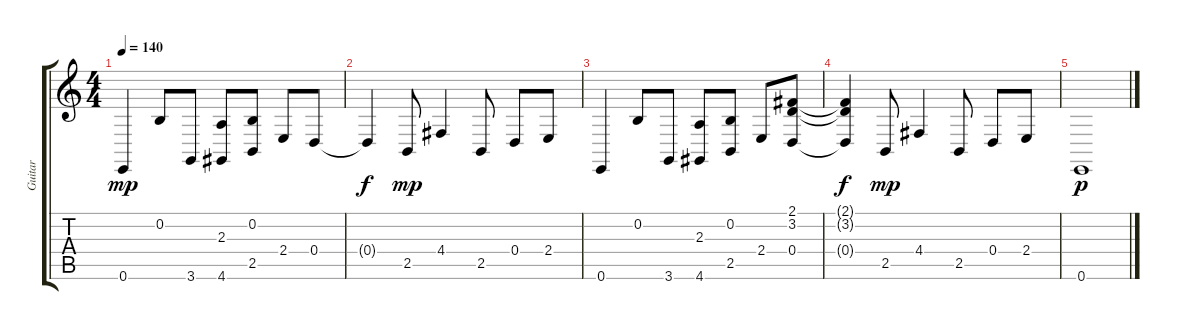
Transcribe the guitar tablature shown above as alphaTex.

\track ("Guitar" "Guitar") {instrument clavinet}
\staff {score tabs}
\tuning (E4 B3 G3 D3 A2 E2) {hide}
\ts (4 4)
\tempo 140
\clef g2
\ks c
0.6.4{dy mp} 0.2.8 3.6.8 (2.3 4.6).8 (0.2 2.5).8 2.4.8 0.4.8 |
0.4{t}.4{dy f} 2.5.8{dy mp} 4.4.4 2.5.8 0.4.8 2.4.8 |
0.6.4 0.2.8 3.6.8 (2.3 4.6).8 (0.2 2.5).8 2.4.8 (2.1 3.2 0.4).8 |
(2.1{t} 3.2{t} 0.4{t}).4{dy f} 2.5.8{dy mp} 4.4.4 2.5.8 0.4.8 2.4.8 |
0.6.1{dy p}
